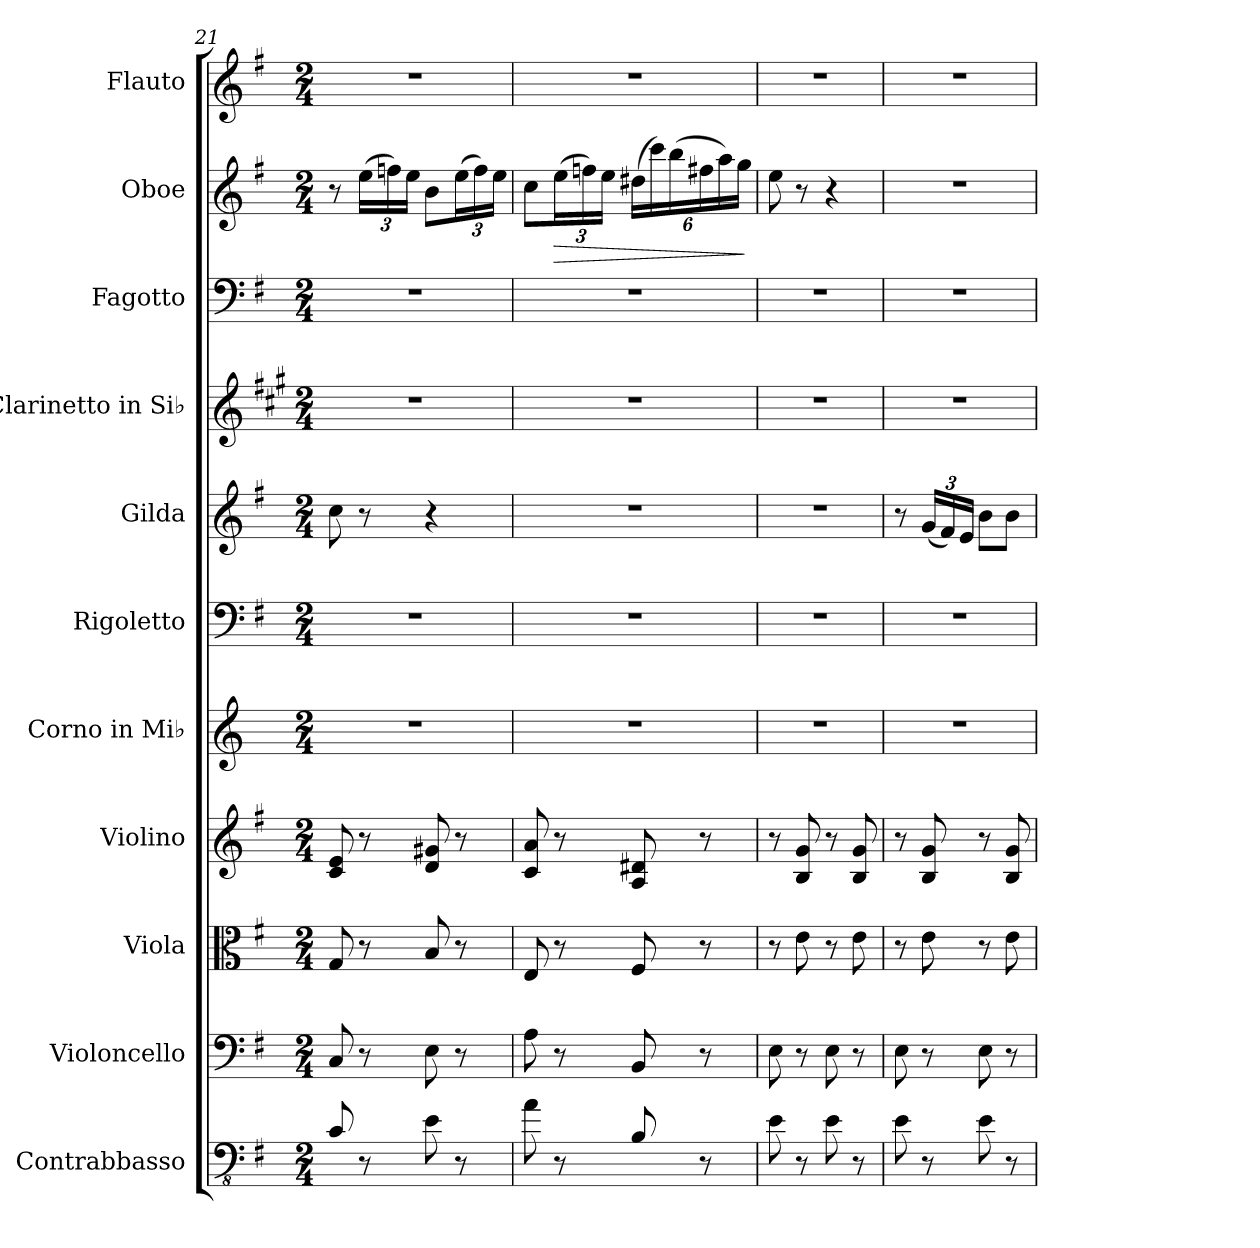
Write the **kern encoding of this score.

**kern	**kern	**kern	**kern	**kern	**kern	**kern	**kern	**kern	**kern	**dynam	**kern
*part11	*part10	*part9	*part8	*part7	*part6	*part5	*part4	*part3	*part2	*part2	*part1
*staff11	*staff10	*staff9	*staff8	*staff7	*staff6	*staff5	*staff4	*staff3	*staff2	*staff2	*staff1
*I"Contrabbasso	*I"Violoncello	*I"Viola	*I"Violino	*I"Corno in Mi♭	*I"Rigoletto	*I"Gilda	*I"Clarinetto in Si♭	*I"Fagotto	*I"Oboe	*	*I"Flauto
*I'Cb.	*I'Vc.	*I'Vla.	*I'Vln.	*I'Cor. Mi♭	*I'R.	*I'G	*I'Cl. Si♭	*I'Fag.	*I'Ob.	*	*I'Fl.
*clefFv4	*clefF4	*clefC3	*clefG2	*clefG2	*clefF4	*clefG2	*clefG2	*clefF4	*clefG2	*	*clefG2
*ITrd7c12	*	*	*	*ITrd5c9	*	*	*ITrd1c2	*	*	*	*
*k[f#]	*k[f#]	*k[f#]	*k[f#]	*k[b-e-a-]	*k[f#]	*k[f#]	*k[f#]	*k[f#]	*k[f#]	*	*k[f#]
*M2/4	*M2/4	*M2/4	*M2/4	*M2/4	*M2/4	*M2/4	*M2/4	*M2/4	*M2/4	*	*M2/4
=21	=21	=21	=21	=21	=21	=21	=21	=21	=21	=21	=21
8CC/	8C/	8G/	8c/ 8e/	2r	2r	8cc\	2r	2r	8r	.	2r
*	*	*	*	*	*	*	*	*	*Xbrackettup	*	*
8r	8r	8r	8r	.	.	8r	.	.	(>24ee\LL	.	.
.	.	.	.	.	.	.	.	.	24ffn\)	.	.
.	.	.	.	.	.	.	.	.	24ee\JJ	.	.
8EE\	8E\	8B/	8d/ 8g#X/	.	.	4r	.	.	8b\L	.	.
8r	8r	8r	8r	.	.	.	.	.	(>24ee\L	.	.
.	.	.	.	.	.	.	.	.	24ff\)	.	.
.	.	.	.	.	.	.	.	.	24ee\JJ	.	.
!!LO:PB:g=z
=22	=22	=22	=22	=22	=22	=22	=22	=22	=22	=22	=22
8AA\	8A\	8E/	8c/ 8a/	2r	2r	2r	2r	2r	8cc\L	.	2r
!	!	!	!	!	!	!	!	!	!	!LO:HP:b	!
8r	8r	8r	8r	.	.	.	.	.	(>24ee\L	>	.
.	.	.	.	.	.	.	.	.	24ffn\)	.	.
.	.	.	.	.	.	.	.	.	24ee\JJ	.	.
8BBB/	8BB/	8F#/	8A/ 8d#X/	.	.	.	.	.	(>24dd#X\LL	.	.
.	.	.	.	.	.	.	.	.	24ccc\)	.	.
.	.	.	.	.	.	.	.	.	(>24bb\	.	.
8r	8r	8r	8r	.	.	.	.	.	24ff#X\	.	.
.	.	.	.	.	.	.	.	.	24aa\)	.	.
.	.	.	.	.	.	.	.	.	24gg\JJ	.	.
.	.	.	.	.	.	.	.	.	.	]	.
=23	=23	=23	=23	=23	=23	=23	=23	=23	=23	=23	=23
8EE\	8E\	8r	8r	2r	2r	2r	2r	2r	8ee\	.	2r
8r	8r	8e\	8B/ 8g/	.	.	.	.	.	8r	.	.
8EE\	8E\	8r	8r	.	.	.	.	.	4r	.	.
8r	8r	8e\	8B/ 8g/	.	.	.	.	.	.	.	.
=24	=24	=24	=24	=24	=24	=24	=24	=24	=24	=24	=24
8EE\	8E\	8r	8r	2r	2r	8r	2r	2r	2r	.	2r
*	*	*	*	*	*	*Xbrackettup	*	*	*	*	*
8r	8r	8e\	8B/ 8g/	.	.	(<24g/LL	.	.	.	.	.
.	.	.	.	.	.	24f#/)	.	.	.	.	.
.	.	.	.	.	.	24e/JJ	.	.	.	.	.
8EE\	8E\	8r	8r	.	.	8b\L	.	.	.	.	.
8r	8r	8e\	8B/ 8g/	.	.	8b\J	.	.	.	.	.
=	=	=	=	=	=	=	=	=	=	=	=
*-	*-	*-	*-	*-	*-	*-	*-	*-	*-	*-	*-
